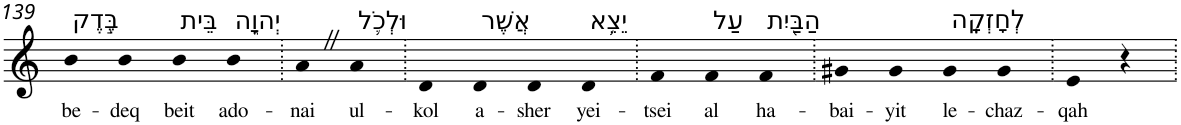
**kern	**text
*part1	*part1
*staff1	*staff1
*I"Piano	*
*I'Pno	*
!!LO:PB:g=z
*clefG2	*
*k[]	*
=139	=139
!LO:TX:a:t=בֶּ֣דֶק	!
!	!LO:LY:b
4b	be-
!	!LO:LY:b
4b	-deq
!LO:TX:a:t=בֵּית	!
!	!LO:LY:b
4b	beit
!LO:TX:a:t=יְהוָ֑ה	!
!	!LO:LY:b
4b	ado-
=140.	=140.
!	!LO:LY:b
4aZ	-nai
!LO:TX:a:t=וּלְכֹ֛ל	!
!	!LO:LY:b
4a	ul-
=141.	=141.
!	!LO:LY:b
4d	-kol
!LO:TX:a:t=אֲשֶׁר	!
!	!LO:LY:b
4d	a-
!	!LO:LY:b
4d	-sher
!LO:TX:a:t=יֵצֵ֥א	!
!	!LO:LY:b
4d	yei-
=142.	=142.
!	!LO:LY:b
4f	-tsei
!LO:TX:a:t=עַל	!
!	!LO:LY:b
4f	al
!LO:TX:a:t=הַבַּ֖יִת	!
!	!LO:LY:b
4f	ha-
=143.	=143.
!	!LO:LY:b
4g#X	-bai-
!	!LO:LY:b
4g#	-yit
!LO:TX:a:t=לְחָזְקָֽה	!
!	!LO:LY:b
4g#	le-
!	!LO:LY:b
4g#	-chaz-
=144.	=144.
!	!LO:LY:b
4e	-qah
4r	.
=.	=.
*-	*-
